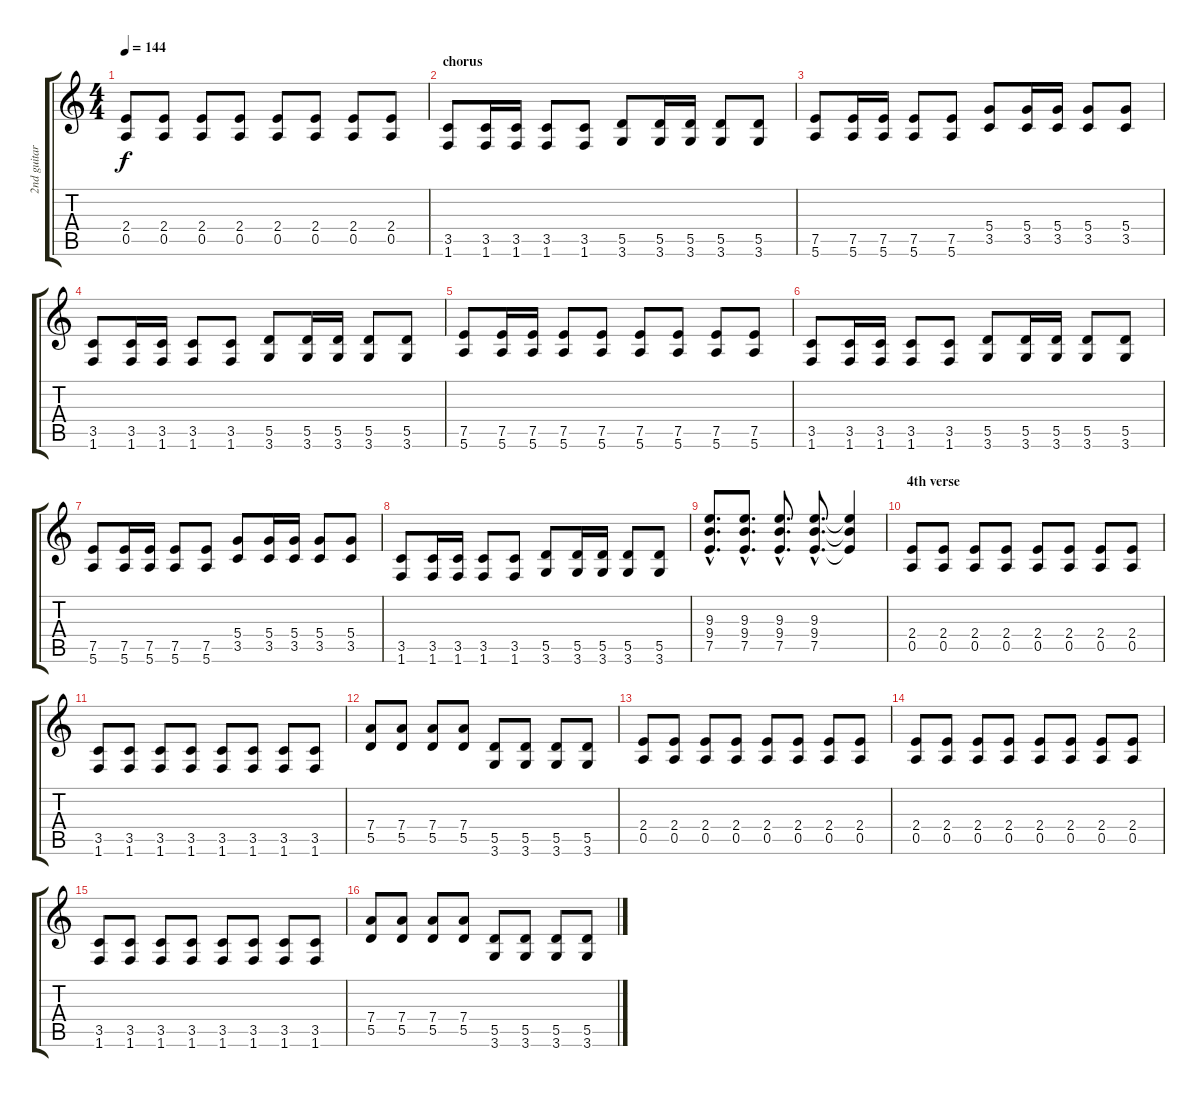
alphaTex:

\track ("2nd guitar" "2nd guitar") {instrument overdrivenguitar}
\staff {score tabs}
\tuning (E4 B3 G3 D3 A2 E2) {hide}
\ts (4 4)
\tempo 144
\clef g2
\ks c
(2.4 0.5).8{dy f} (2.4 0.5).8 (2.4 0.5).8 (2.4 0.5).8 (2.4 0.5).8 (2.4 0.5).8 (2.4 0.5).8 (2.4 0.5).8 |
\section ("" "chorus")
(3.5 1.6).8 (3.5 1.6).16 (3.5 1.6).16 (3.5 1.6).8 (3.5 1.6).8 (5.5 3.6).8 (5.5 3.6).16 (5.5 3.6).16 (5.5 3.6).8 (5.5 3.6).8 |
(7.5 5.6).8 (7.5 5.6).16 (7.5 5.6).16 (7.5 5.6).8 (7.5 5.6).8 (5.4 3.5).8 (5.4 3.5).16 (5.4 3.5).16 (5.4 3.5).8 (5.4 3.5).8 |
(3.5 1.6).8 (3.5 1.6).16 (3.5 1.6).16 (3.5 1.6).8 (3.5 1.6).8 (5.5 3.6).8 (5.5 3.6).16 (5.5 3.6).16 (5.5 3.6).8 (5.5 3.6).8 |
(7.5 5.6).8 (7.5 5.6).16 (7.5 5.6).16 (7.5 5.6).8 (7.5 5.6).8 (7.5 5.6).8 (7.5 5.6).8 (7.5 5.6).8 (7.5 5.6).8 |
(3.5 1.6).8 (3.5 1.6).16 (3.5 1.6).16 (3.5 1.6).8 (3.5 1.6).8 (5.5 3.6).8 (5.5 3.6).16 (5.5 3.6).16 (5.5 3.6).8 (5.5 3.6).8 |
(7.5 5.6).8 (7.5 5.6).16 (7.5 5.6).16 (7.5 5.6).8 (7.5 5.6).8 (5.4 3.5).8 (5.4 3.5).16 (5.4 3.5).16 (5.4 3.5).8 (5.4 3.5).8 |
(3.5 1.6).8 (3.5 1.6).16 (3.5 1.6).16 (3.5 1.6).8 (3.5 1.6).8 (5.5 3.6).8 (5.5 3.6).16 (5.5 3.6).16 (5.5 3.6).8 (5.5 3.6).8 |
(9.3{hac} 9.4{hac} 7.5{hac}).8{d} (9.3{hac} 9.4{hac} 7.5{hac}).8{d} (9.3{hac} 9.4{hac} 7.5{hac}).8{d} (9.3{hac} 9.4{hac} 7.5{hac}).8{d} (9.3{t} 9.4{t} 7.5{t}).4 |
\section ("" "4th verse")
(2.4 0.5).8 (2.4 0.5).8 (2.4 0.5).8 (2.4 0.5).8 (2.4 0.5).8 (2.4 0.5).8 (2.4 0.5).8 (2.4 0.5).8 |
(3.5 1.6).8 (3.5 1.6).8 (3.5 1.6).8 (3.5 1.6).8 (3.5 1.6).8 (3.5 1.6).8 (3.5 1.6).8 (3.5 1.6).8 |
(7.4 5.5).8 (7.4 5.5).8 (7.4 5.5).8 (7.4 5.5).8 (5.5 3.6).8 (5.5 3.6).8 (5.5 3.6).8 (5.5 3.6).8 |
(2.4 0.5).8 (2.4 0.5).8 (2.4 0.5).8 (2.4 0.5).8 (2.4 0.5).8 (2.4 0.5).8 (2.4 0.5).8 (2.4 0.5).8 |
(2.4 0.5).8 (2.4 0.5).8 (2.4 0.5).8 (2.4 0.5).8 (2.4 0.5).8 (2.4 0.5).8 (2.4 0.5).8 (2.4 0.5).8 |
(3.5 1.6).8 (3.5 1.6).8 (3.5 1.6).8 (3.5 1.6).8 (3.5 1.6).8 (3.5 1.6).8 (3.5 1.6).8 (3.5 1.6).8 |
(7.4 5.5).8 (7.4 5.5).8 (7.4 5.5).8 (7.4 5.5).8 (5.5 3.6).8 (5.5 3.6).8 (5.5 3.6).8 (5.5 3.6).8
